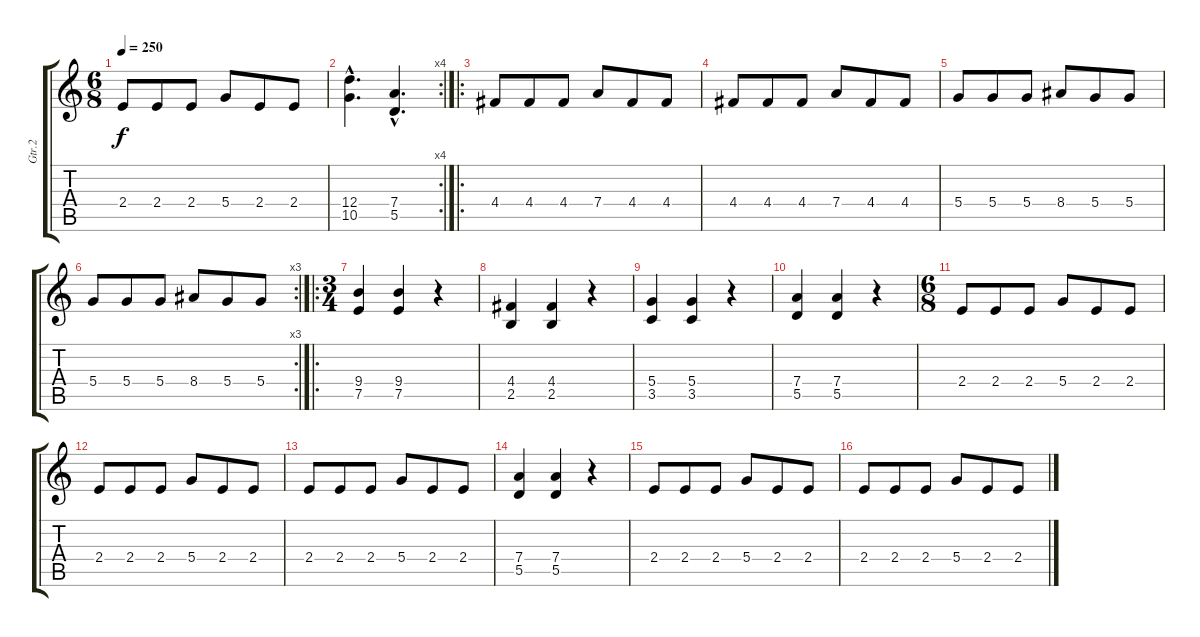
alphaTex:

\track ("Gtr.2" "Gtr.2") {instrument overdrivenguitar}
\staff {score tabs}
\tuning (E4 B3 G3 D3 A2 E2) {hide}
\ts (6 8)
\tempo 250
\clef g2
\ks c
2.4.8{dy f} 2.4.8 2.4.8 5.4.8 2.4.8 2.4.8 |
\rc 4
(12.4{hac} 10.5{hac}).4{d} (7.4{hac} 5.5{hac}).4{d} |
\ro
4.4.8 4.4.8 4.4.8 7.4.8 4.4.8 4.4.8 |
4.4.8 4.4.8 4.4.8 7.4.8 4.4.8 4.4.8 |
5.4.8 5.4.8 5.4.8 8.4.8 5.4.8 5.4.8 |
\rc 3
5.4.8 5.4.8 5.4.8 8.4.8 5.4.8 5.4.8 |
\ro
\ts (3 4)
(9.4 7.5).4 (9.4 7.5).4 r.4 |
(4.4 2.5).4 (4.4 2.5).4 r.4 |
(5.4 3.5).4 (5.4 3.5).4 r.4 |
(7.4 5.5).4 (7.4 5.5).4 r.4 |
\ts (6 8)
2.4.8 2.4.8 2.4.8 5.4.8 2.4.8 2.4.8 |
2.4.8 2.4.8 2.4.8 5.4.8 2.4.8 2.4.8 |
2.4.8 2.4.8 2.4.8 5.4.8 2.4.8 2.4.8 |
(7.4 5.5).4 (7.4 5.5).4 r.4 |
2.4.8 2.4.8 2.4.8 5.4.8 2.4.8 2.4.8 |
2.4.8 2.4.8 2.4.8 5.4.8 2.4.8 2.4.8
